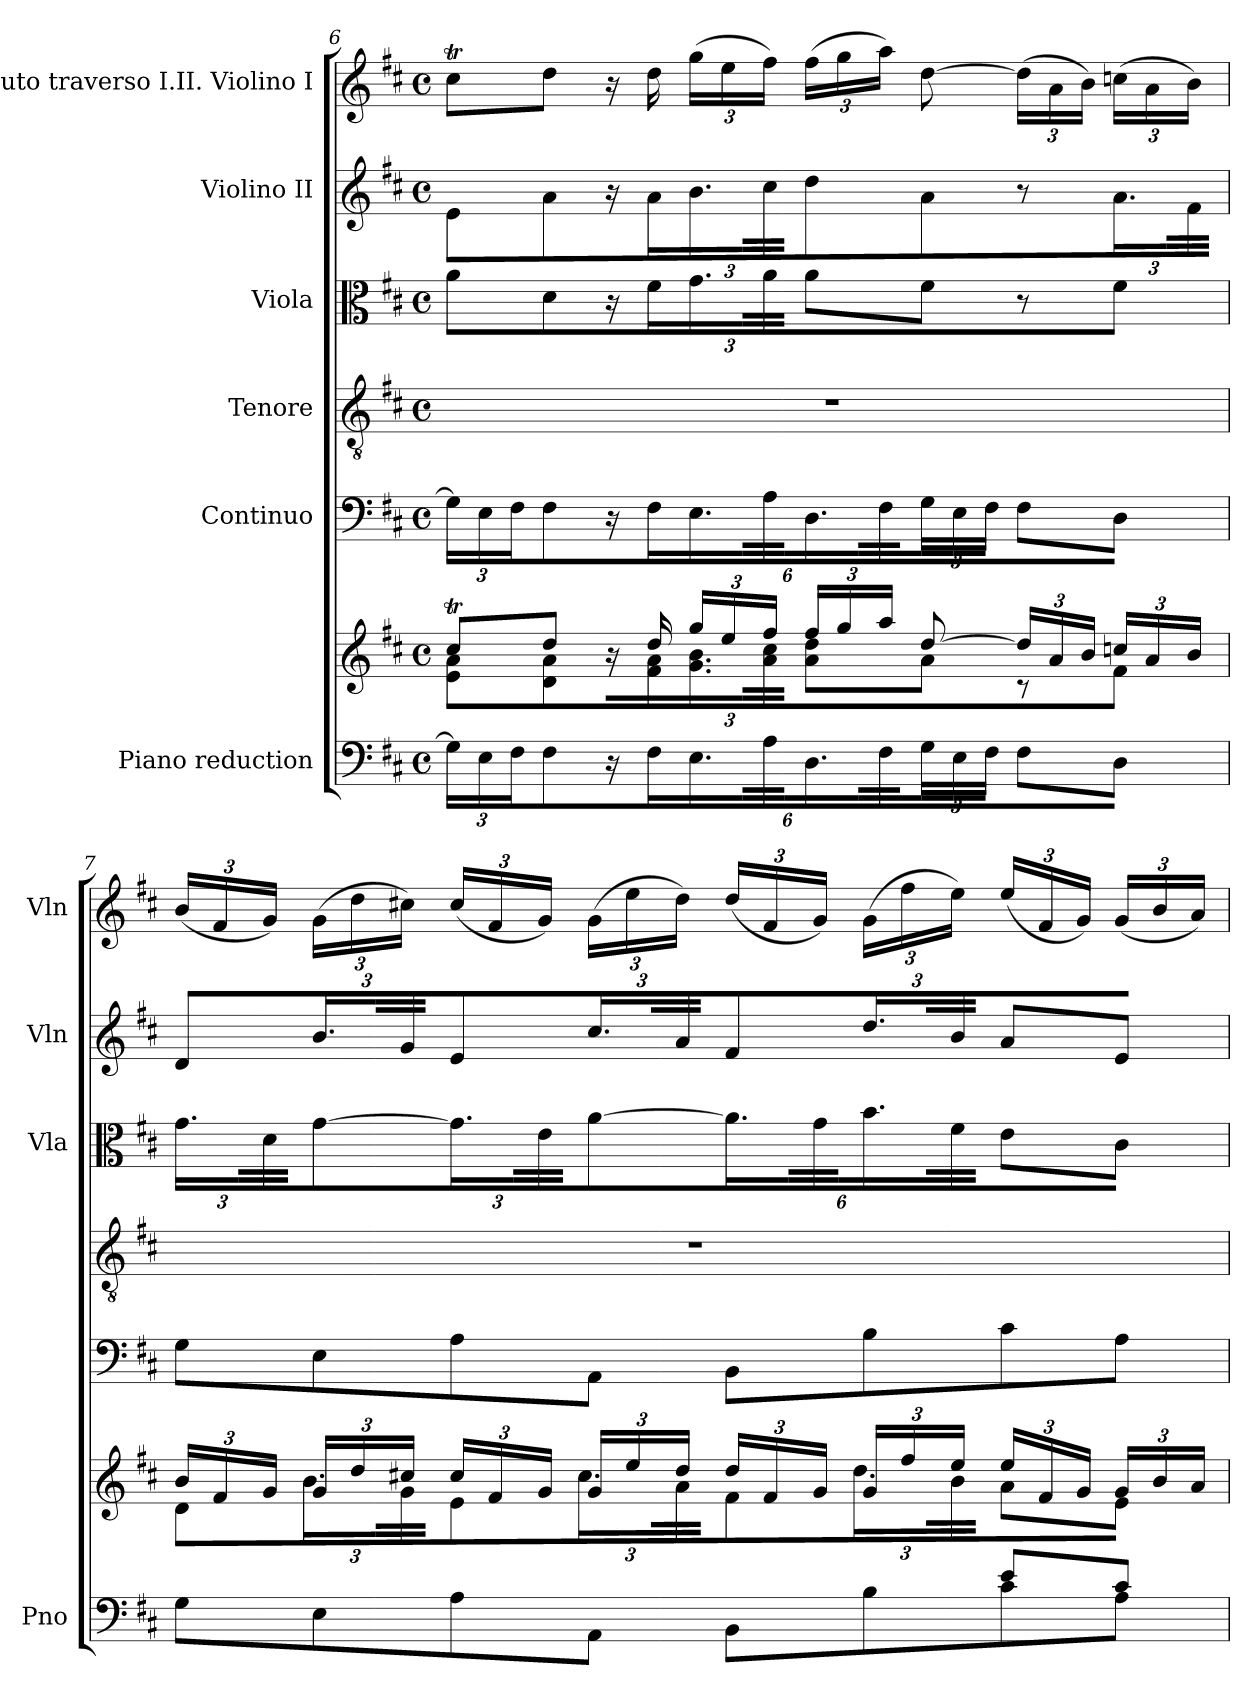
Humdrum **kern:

**kern	**kern	**kern	**kern	**kern	**kern	**kern
*part6	*part6	*part5	*part4	*part3	*part2	*part1
*staff7	*staff6	*staff5	*staff4	*staff3	*staff2	*staff1
*I"Piano reduction	*	*I"Continuo	*I"Tenore	*I"Viola	*I"Violino II	*I"Flauto traverso I.II. Violino I
*I'Pno	*	*	*	*I'Vla	*I'Vln	*I'Vln
!!LO:PB:g=z
*clefF4	*clefG2	*clefF4	*clefGv2	*clefC3	*clefG2	*clefG2
*k[f#c#]	*k[f#c#]	*k[f#c#]	*k[f#c#]	*k[f#c#]	*k[f#c#]	*k[f#c#]
*M4/4	*M4/4	*M4/4	*M4/4	*M4/4	*M4/4	*M4/4
*met(c)	*met(c)	*met(c)	*met(c)	*met(c)	*met(c)	*met(c)
*Xbrackettup	*	*Xbrackettup	*	*	*	*
=6	=6	=6	=6	=6	=6	=6
*	*^	*	*	*	*	*
24G\LL]	8cc#t/L	8e\ 8a\L	24G\LL]	1r	8a\L	8e/L	8cc#t\L
24E\	.	.	24E\	.	.	.	.
24F#\JJ	.	.	24F#\JJ	.	.	.	.
8F#\	8dd/J	8d\ 8a\J	8F#\	.	8d\J	8a/J	8dd\J
16r	16r	16ryy	16r	.	16r	16r	16r
16F#\LL	16dd/	16f#\ 16a\LL	16F#\LL	.	16f#\LL	16a\LL	16dd\
*	*Xbrackettup	*	*	*	*Xbrackettup	*Xbrackettup	*Xbrackettup
24.E\	24gg/LL	24.g\ 24.b\	24.E\	.	24.g\	24.b\	(24gg\LL
.	24ee/	.	.	.	.	.	24ee\
48ryy	.	48ryy	48ryy	.	48ryy	48ryy	.
48A\JJJ	24ff#/JJ	48a\ 48cc#\JJJ	48A\JJJ	.	48a\JJJ	48cc#\JJJ	24ff#\JJ)
48ryy	.	48ryy	48ryy	.	48ryy	48ryy	.
24.D\LL	24ff#/LL	8a\ 8dd\L	24.D\LL	.	8a\L	8dd\L	(24ff#\LL
.	24gg/	.	.	.	.	.	24gg\
48ryy	.	.	48ryy	.	.	.	.
48F#\JJJ	24aa/JJ	.	48F#\JJJ	.	.	.	24aa\JJ)
48ryy	.	.	48ryy	.	.	.	.
24G\LL	[8dd/	8a\J	24G\LL	.	8f#\J	8a\J	[8dd\
24E\	.	.	24E\	.	.	.	.
24F#\JJ	.	.	24F#\JJ	.	.	.	.
8F#\L	24dd/LL]	8r	8F#\L	.	8r	8r	(24dd\LL]
.	24a/	.	.	.	.	.	24a\
.	24b/JJ	.	.	.	.	.	24b\JJ)
8D\J	24ccn/LL	8f#\	8D\J	.	8f#\	24.a/LL	(24ccn\LL
.	24a/	.	.	.	.	.	24a\
.	.	.	.	.	.	48ryy	.
.	24b/JJ	.	.	.	.	48f#/JJJ	24b\JJ)
.	.	.	.	.	.	48ryy	.
=7	=7	=7	=7	=7	=7	=7	=7
*^	*	*	*	*	*	*	*
2ryy	8G\L	24b/LL	8d\L	8G\L	1r	24.g\LL	8d/L	(24b/LL
.	.	24f#/	.	.	.	.	.	24f#/
.	.	.	.	.	.	48ryy	.	.
.	.	24g/JJ	.	.	.	48d\JJ	.	24g/JJ)
.	.	.	.	.	.	48ryy	.	.
.	8E\	24g/LL	24.b\L	8E\	.	[8g\J	24.b/L	(24g\LL
.	.	24dd/	.	.	.	.	.	24dd\
.	.	.	48ryy	.	.	.	48ryy	.
.	.	24cc#X/JJ	48g\JJJ	.	.	.	48g/JJJ	24cc#X\JJ)
.	.	.	48ryy	.	.	.	48ryy	.
.	8A\	24cc#/LL	8e\L	8A\	.	24.g\LL]	8e/L	(24cc#/LL
.	.	24f#/	.	.	.	.	.	24f#/
.	.	.	.	.	.	48ryy	.	.
.	.	24g/JJ	.	.	.	48e\JJ	.	24g/JJ)
.	.	.	.	.	.	48ryy	.	.
.	8AA\J	24g/LL	24.cc#\L	8AA\J	.	[8a\J	24.cc#/L	(24g\LL
.	.	24ee/	.	.	.	.	.	24ee\
.	.	.	48ryy	.	.	.	48ryy	.
.	.	24dd/JJ	48a\JJJ	.	.	.	48a/JJJ	24dd\JJ)
.	.	.	48ryy	.	.	.	48ryy	.
4ryy	8BB\L	24dd/LL	8f#\L	8BB\L	.	24.a\LL]	8f#/L	(24dd/LL
.	.	24f#/	.	.	.	.	.	24f#/
.	.	.	.	.	.	48ryy	.	.
.	.	24g/JJ	.	.	.	48g\J	.	24g/JJ)
.	.	.	.	.	.	48ryy	.	.
.	8B\	24g/LL	24.dd\L	8B\	.	24.b\	24.dd/L	(24g\LL
.	.	24ff#/	.	.	.	.	.	24ff#\
.	.	.	48ryy	.	.	48ryy	48ryy	.
.	.	24ee/JJ	48b\JJJ	.	.	48f#\JJJ	48b/JJJ	24ee\JJ)
.	.	.	48ryy	.	.	48ryy	48ryy	.
8e/L	8c#\	24ee/LL	8a\L	8c#\	.	8e\L	8a/L	(24ee/LL
.	.	24f#/	.	.	.	.	.	24f#/
.	.	24g/JJ	.	.	.	.	.	24g/JJ)
8c#/J	8A\J	24g/LL	8e\J	8A\J	.	8c#\J	8e/J	(24g/LL
.	.	24b/	.	.	.	.	.	24b/
.	.	24a/JJ	.	.	.	.	.	24a/JJ)
*v	*v	*	*	*	*	*	*	*
*	*v	*v	*	*	*	*	*
=	=	=	=	=	=	=
*-	*-	*-	*-	*-	*-	*-
